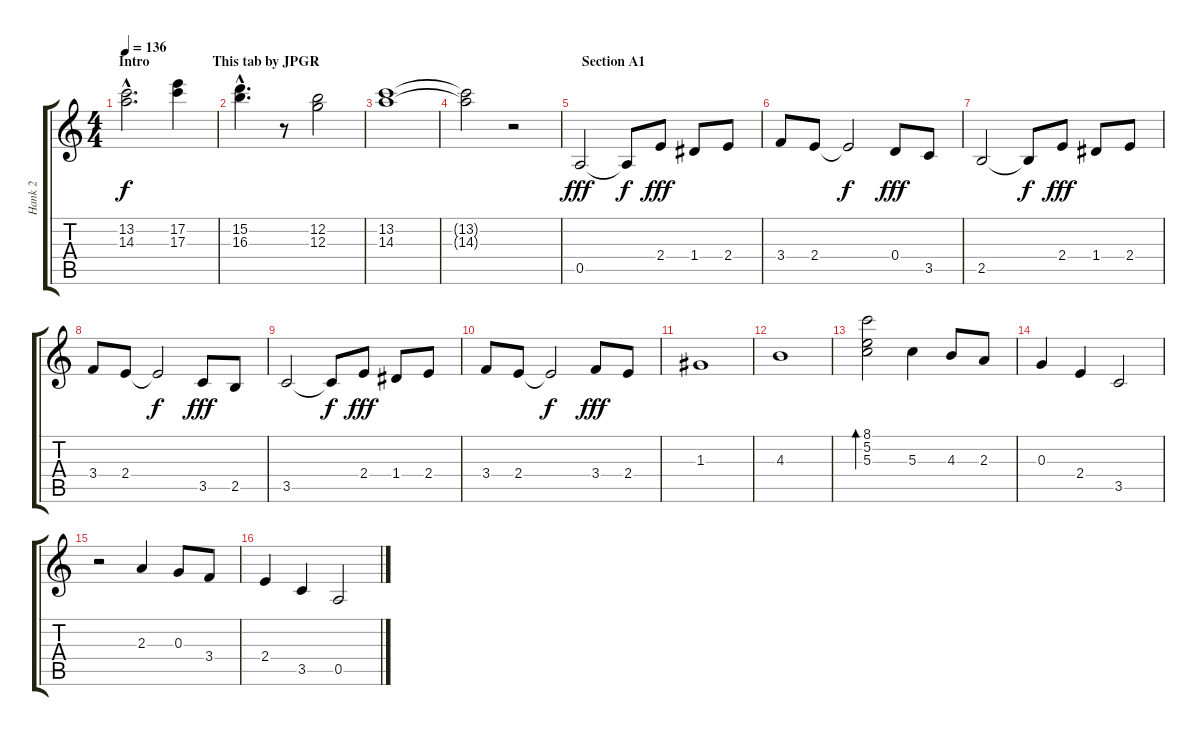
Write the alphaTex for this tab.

\track ("Hank 2" "Hank 2") {instrument electricguitarjazz}
\staff {score tabs}
\tuning (E4 B3 G3 D3 A2 E2) {hide}
\ts (4 4)
\section ("" "Intro                  This tab by JPGR")
\tempo 136
\clef g2
\ks c
(13.2{hac} 14.3{hac}).2{d dy f volume 16 instrument electricguitarclean} (17.2 17.3).4 |
(15.2{hac} 16.3{hac}).4{d} r.8 (12.2 12.3).2{instrument electricguitarclean} |
(13.2 14.3).1{instrument electricguitarclean} |
(13.2{t} 14.3{t}).2 r.2 |
\section ("" "  Section A1")
0.5.2{dy fff volume 16 instrument electricguitarmuted} 0.5{t}.8{dy f} 2.4.8{dy fff} 1.4.8 2.4.8 |
3.4.8 2.4.8 2.4{t}.2{dy f} 0.4.8{dy fff} 3.5.8 |
2.5.2 2.5{t}.8{dy f} 2.4.8{dy fff} 1.4.8 2.4.8 |
3.4.8 2.4.8 2.4{t}.2{dy f} 3.5.8{dy fff} 2.5.8 |
3.5.2 3.5{t}.8{dy f} 2.4.8{dy fff} 1.4.8 2.4.8 |
3.4.8 2.4.8 2.4{t}.2{dy f} 3.4.8{dy fff} 2.4.8 |
1.3.1{volume 16 instrument electricguitarclean} |
4.3.1 |
(8.1 5.2 5.3).2{bd 120} 5.3.4{volume 10 instrument overdrivenguitar} 4.3.8 2.3.8 |
0.3.4 2.4.4 3.5.2 |
r.2 2.3.4 0.3.8 3.4.8 |
2.4.4 3.5.4 0.5.2
